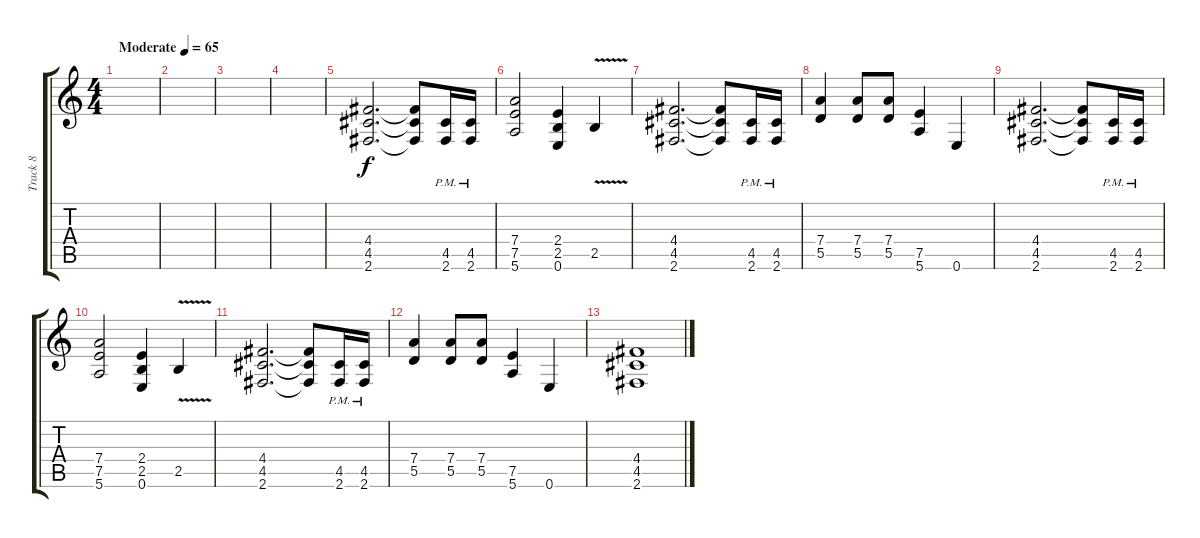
\track ("Track 8" "Track 8") {instrument distortionguitar}
\staff {score tabs}
\tuning (E4 B3 G3 D3 A2 E2) {hide}
\ts (4 4)
\tempo (65 "Moderate")
\clef g2
\ks c
|
|
|
|
(4.4 4.5 2.6).2{d} (4.4{t} 4.5{t} 2.6{t}).8 (4.5{pm} 2.6{pm}).16 (4.5{pm} 2.6{pm}).16 |
(7.4 7.5 5.6).2 (2.4 2.5 0.6).4 2.5{v}.4 |
(4.4 4.5 2.6).2{d} (4.4{t} 4.5{t} 2.6{t}).8 (4.5{pm} 2.6{pm}).16 (4.5{pm} 2.6{pm}).16 |
(7.4 5.5).4 (7.4 5.5).8 (7.4 5.5).8 (7.5 5.6).4 0.6.4 |
(4.4 4.5 2.6).2{d} (4.4{t} 4.5{t} 2.6{t}).8 (4.5{pm} 2.6{pm}).16 (4.5{pm} 2.6{pm}).16 |
(7.4 7.5 5.6).2 (2.4 2.5 0.6).4 2.5{v}.4 |
(4.4 4.5 2.6).2{d} (4.4{t} 4.5{t} 2.6{t}).8 (4.5{pm} 2.6{pm}).16 (4.5{pm} 2.6{pm}).16 |
(7.4 5.5).4 (7.4 5.5).8 (7.4 5.5).8 (7.5 5.6).4 0.6.4 |
(4.4 4.5 2.6).1
